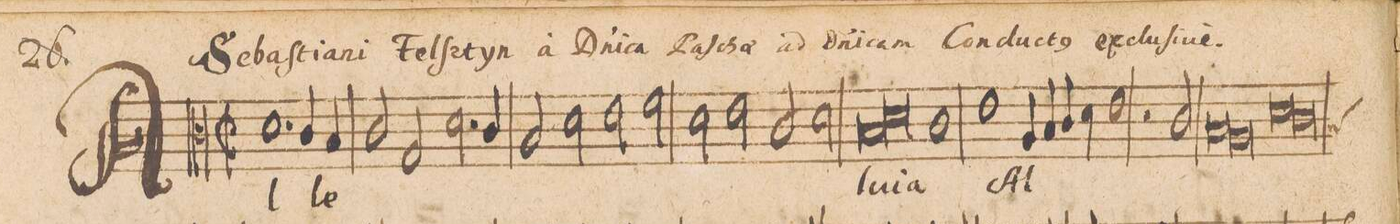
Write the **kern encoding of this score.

**kern	**text
*I"ALTVS.	*
*clefC3	*
*k[]	*
*met(c|)	*
*M2/1	*
*all\right	*
1.d	Al-
4c/	-le-
4B/	.
=2-	=2-
2c/	.
2G/	.
*2\right	*
2.d\	.
4c/	.
=3-	=3-
2B/	.
2d\	.
2e\	.
2f\	.
=4-	=4-
2d\	.
2e\	.
2c/	.
2d\	.
=5-	=5-
*lig	*
1B	-lu-
1d	.
*Xlig	*
=6-	=6-
1c	-ia
1e	Al-
=7-	=7-
4A/	.
4B/	.
4c/	.
4d\	.
1e	.
=8-	=8-
2r	.
2c/	.
*lig	*
1B	.
=9-	=9-
1A	.
*Xlig	*
*lig	*
1d	.
=10-	=10-
*custos:b	*
1c	.
*Xlig	*
*-	*-
